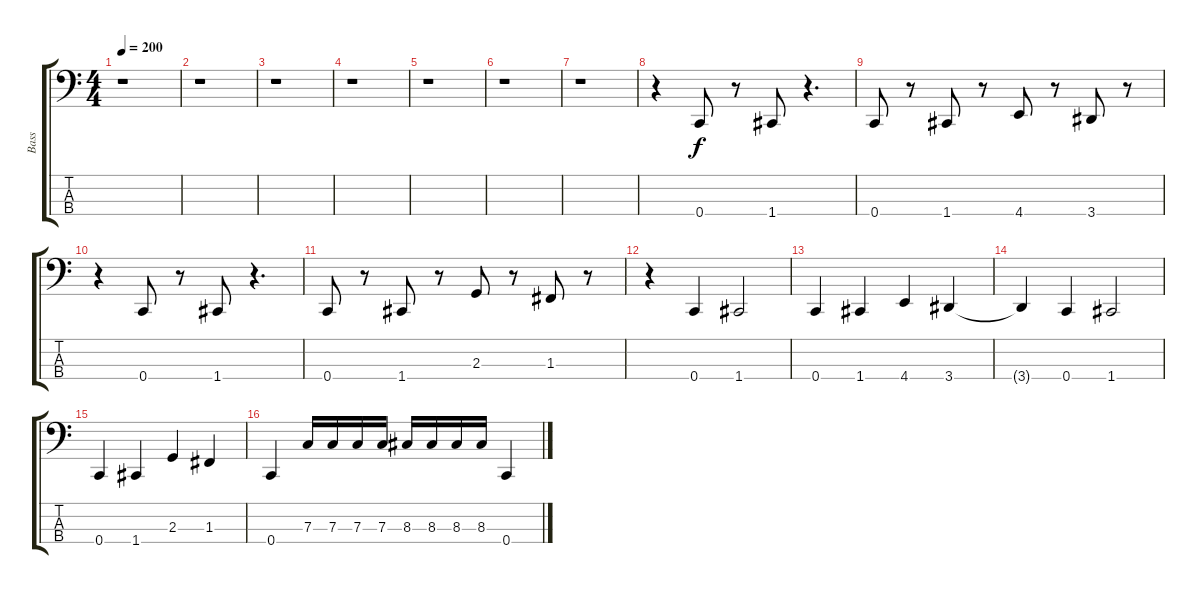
\track ("Bass" "Bass") {instrument electricbasspick}
\staff {score tabs}
\tuning (Eb2 Bb1 F1 C1) {hide}
\ts (4 4)
\tempo 200
\clef f4
\ks c
r.1{dy f} |
r.1 |
r.1 |
r.1 |
r.1 |
r.1 |
r.1 |
r.4 0.4.8 r.8 1.4.8 r.4{d} |
0.4.8 r.8 1.4.8 r.8 4.4.8 r.8 3.4.8 r.8 |
r.4 0.4.8 r.8 1.4.8 r.4{d} |
0.4.8 r.8 1.4.8 r.8 2.3.8 r.8 1.3.8 r.8 |
r.4 0.4.4 1.4.2 |
0.4.4 1.4.4 4.4.4 3.4.4 |
3.4{t}.4 0.4.4 1.4.2 |
0.4.4 1.4.4 2.3.4 1.3.4 |
0.4.4 7.3.16 7.3.16 7.3.16 7.3.16 8.3.16 8.3.16 8.3.16 8.3.16 0.4.4
